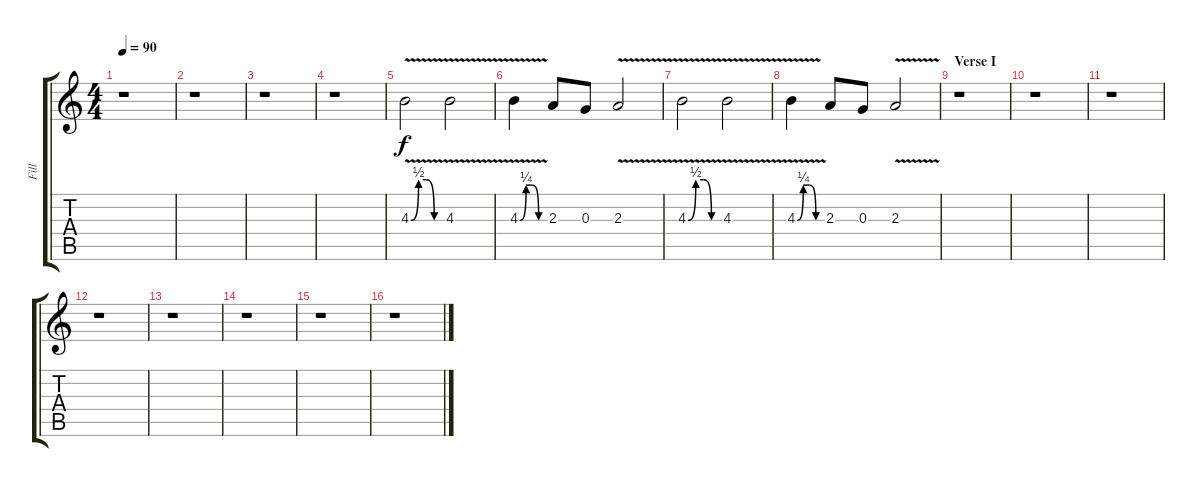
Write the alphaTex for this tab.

\track ("Fill" "Fill") {instrument acousticguitarnylon}
\staff {score tabs}
\tuning (E4 B3 G3 D3 A2 E2) {hide}
\ts (4 4)
\tempo 90
\clef g2
\ks c
r.1{dy f instrument acousticguitarnylon} |
r.1 |
r.1 |
r.1 |
4.3{be (custom 0 0 15 2 30 2 45 0 60 0) v}.2 4.3{v}.2 |
4.3{be (custom 0 0 15 1 30 1 45 0 60 0) v}.4 2.3.8 0.3.8 2.3{v}.2 |
4.3{be (custom 0 0 15 2 30 2 45 0 60 0) v}.2 4.3{v}.2 |
4.3{be (custom 0 0 15 1 30 1 45 0 60 0) v}.4 2.3.8 0.3.8 2.3{v}.2 |
\section ("" "Verse I")
r.1 |
r.1 |
r.1 |
r.1 |
r.1 |
r.1 |
r.1 |
r.1
